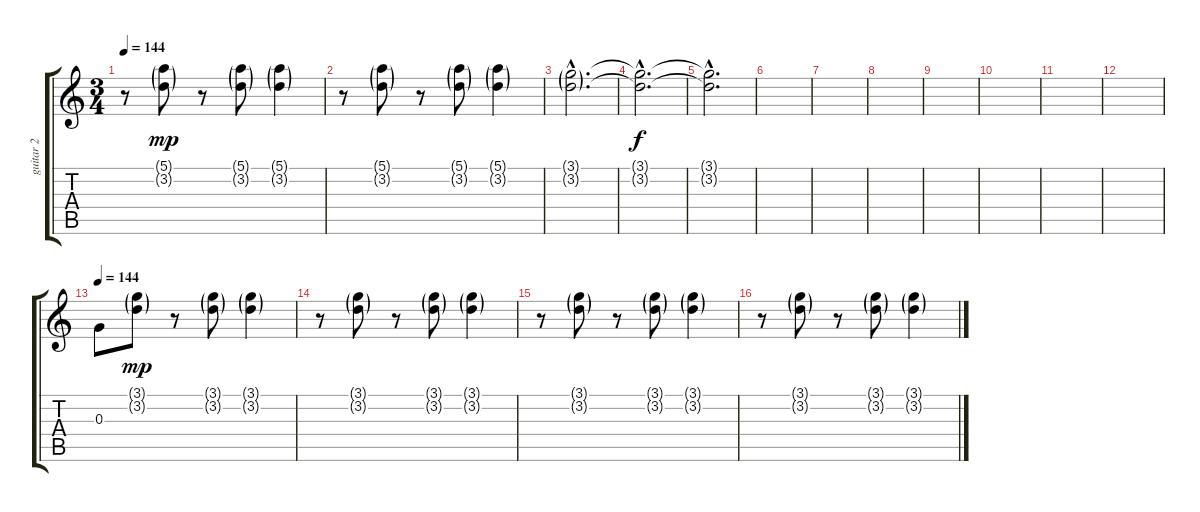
\track ("guitar 2" "guitar 2") {instrument electricguitarclean}
\staff {score tabs}
\tuning (E4 B3 G3 D3 A2 D2) {hide}
\ts (3 4)
\tempo 144
\clef g2
\ks c
r.8{dy mp} (5.1{g} 3.2{g}).8 r.8 (5.1{g} 3.2{g}).8 (5.1{g} 3.2{g}).4 |
r.8 (5.1{g} 3.2{g}).8 r.8 (5.1{g} 3.2{g}).8 (5.1{g} 3.2{g}).4 |
(3.1{g hac} 3.2{g hac}).2{d} |
(3.1{hac t} 3.2{hac t}).2{d dy f} |
(3.1{hac t} 3.2{hac t}).2{d} |
|
|
|
|
|
|
|
\tempo 144
0.3.8 (3.1{g} 3.2{g}).8{dy mp} r.8 (3.1{g} 3.2{g}).8 (3.1{g} 3.2{g}).4 |
r.8 (3.1{g} 3.2{g}).8 r.8 (3.1{g} 3.2{g}).8 (3.1{g} 3.2{g}).4 |
r.8 (3.1{g} 3.2{g}).8 r.8 (3.1{g} 3.2{g}).8 (3.1{g} 3.2{g}).4 |
r.8 (3.1{g} 3.2{g}).8 r.8 (3.1{g} 3.2{g}).8 (3.1{g} 3.2{g}).4
